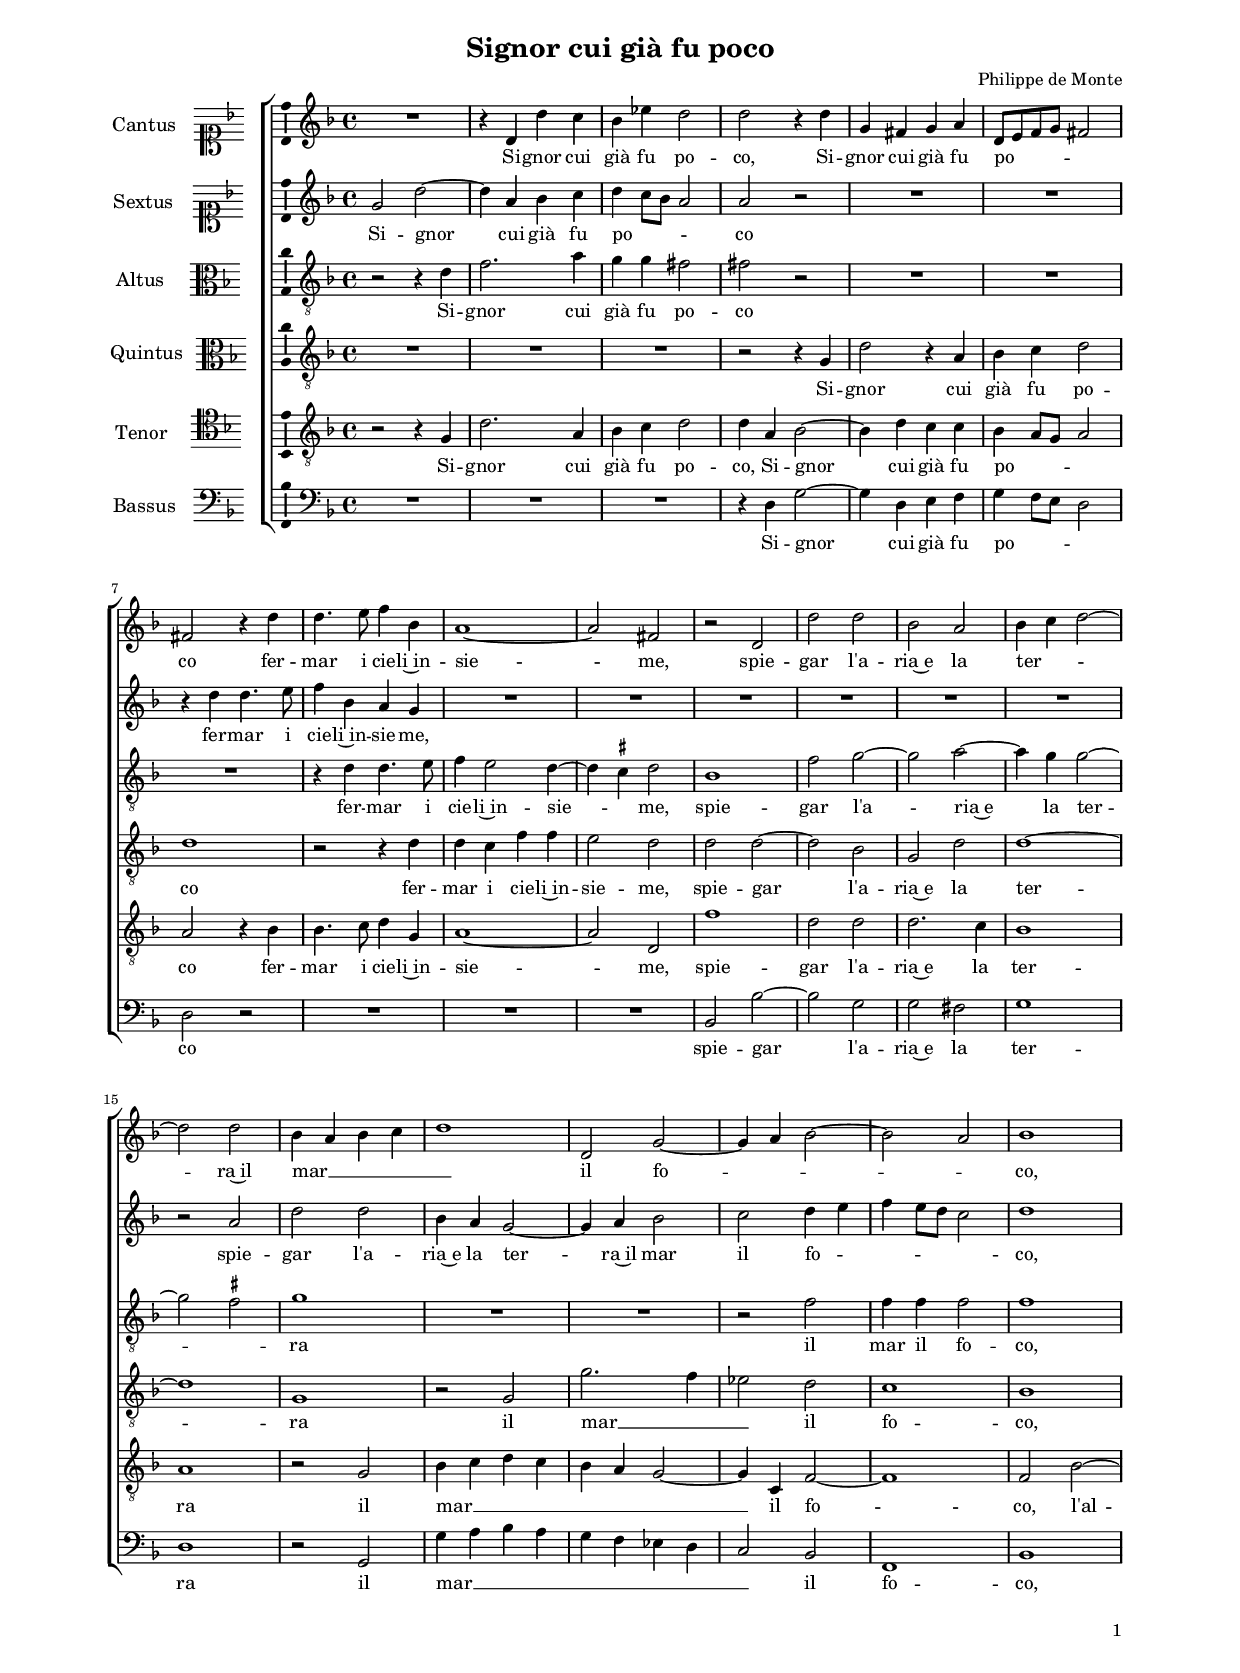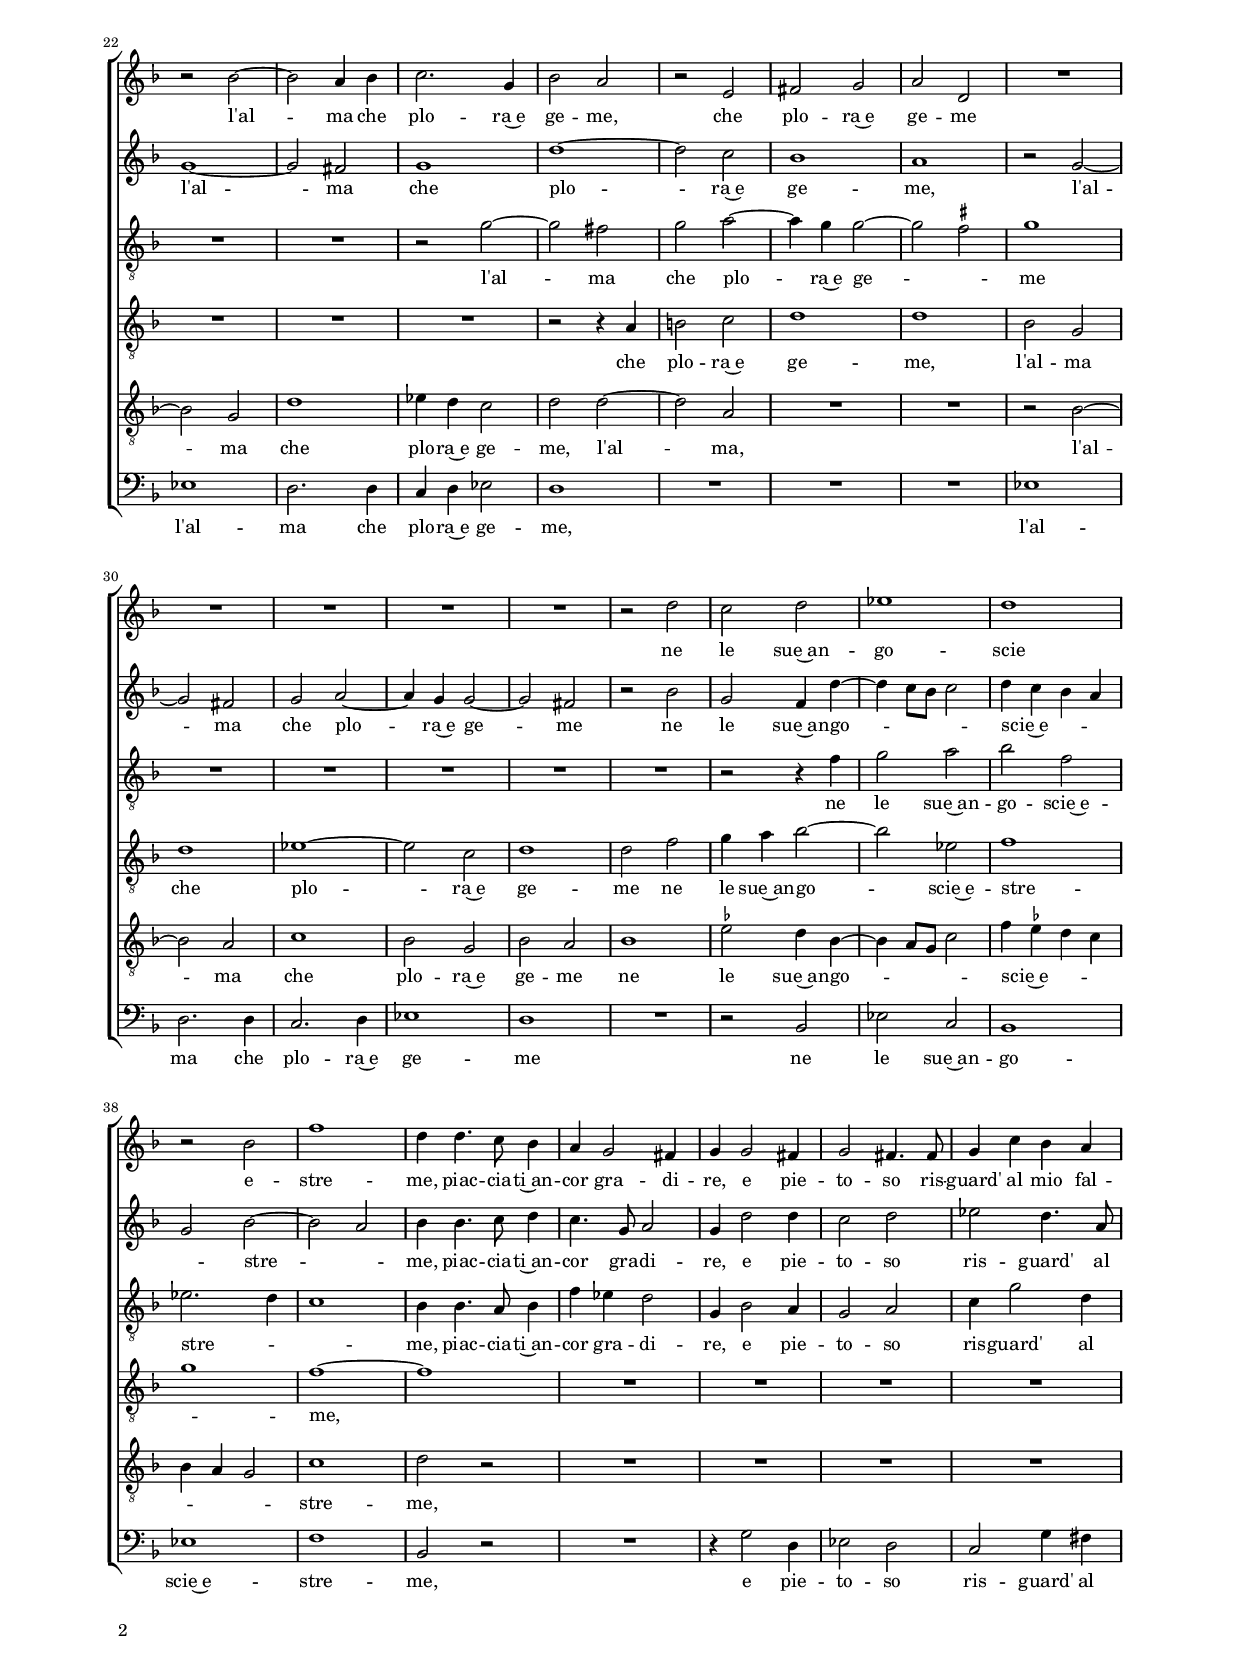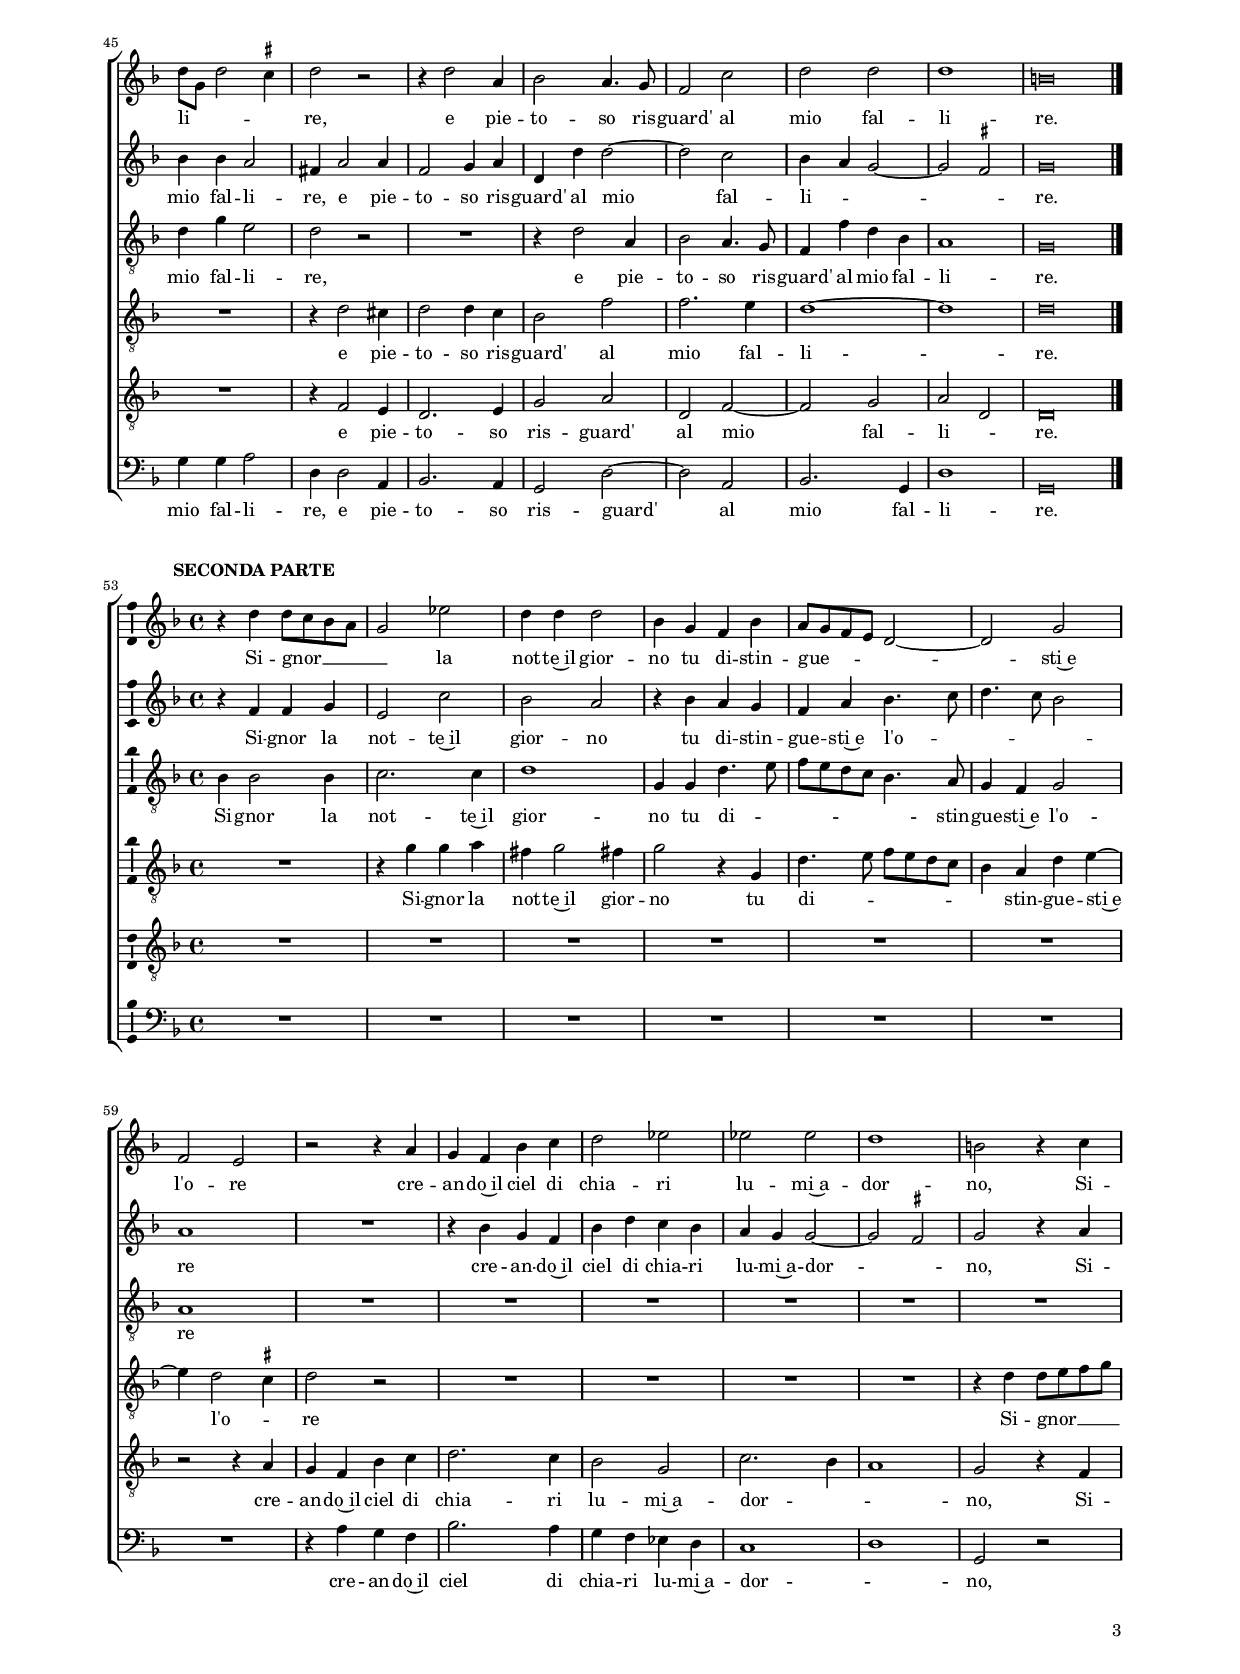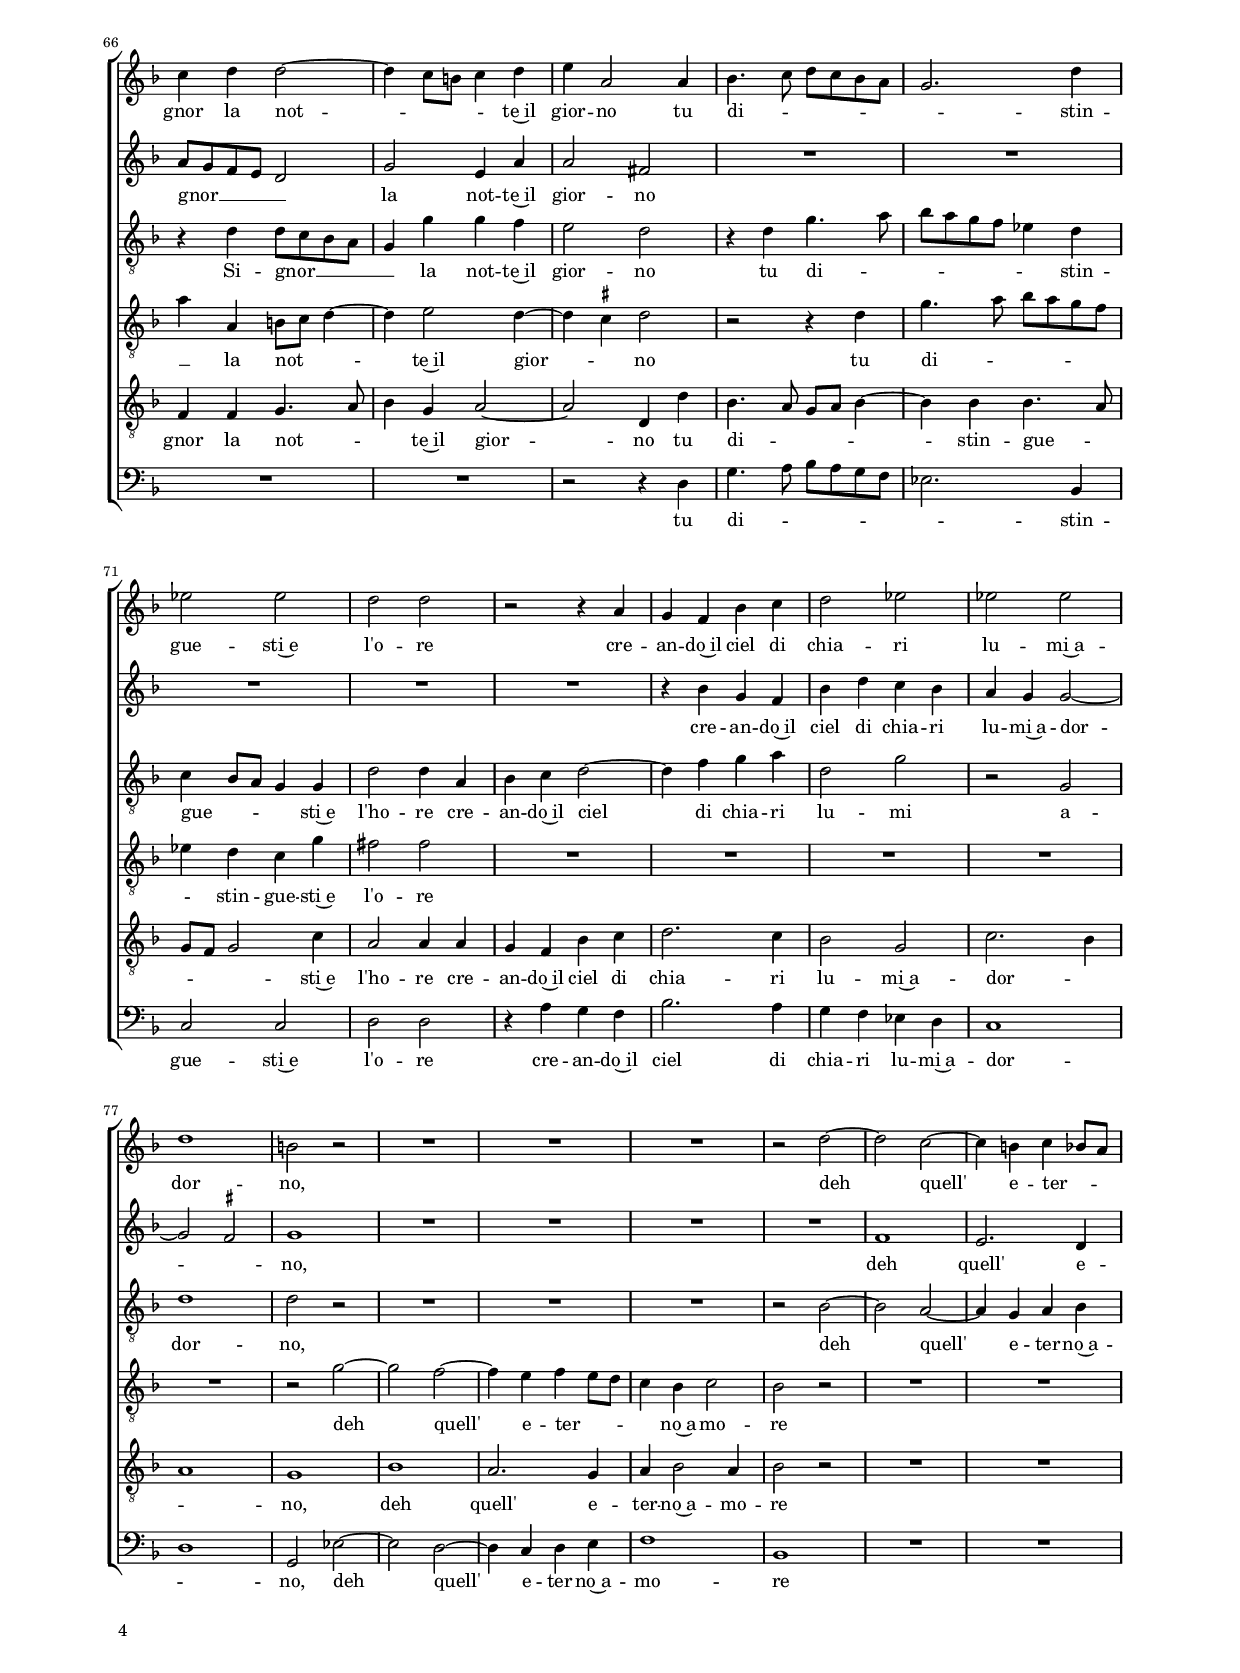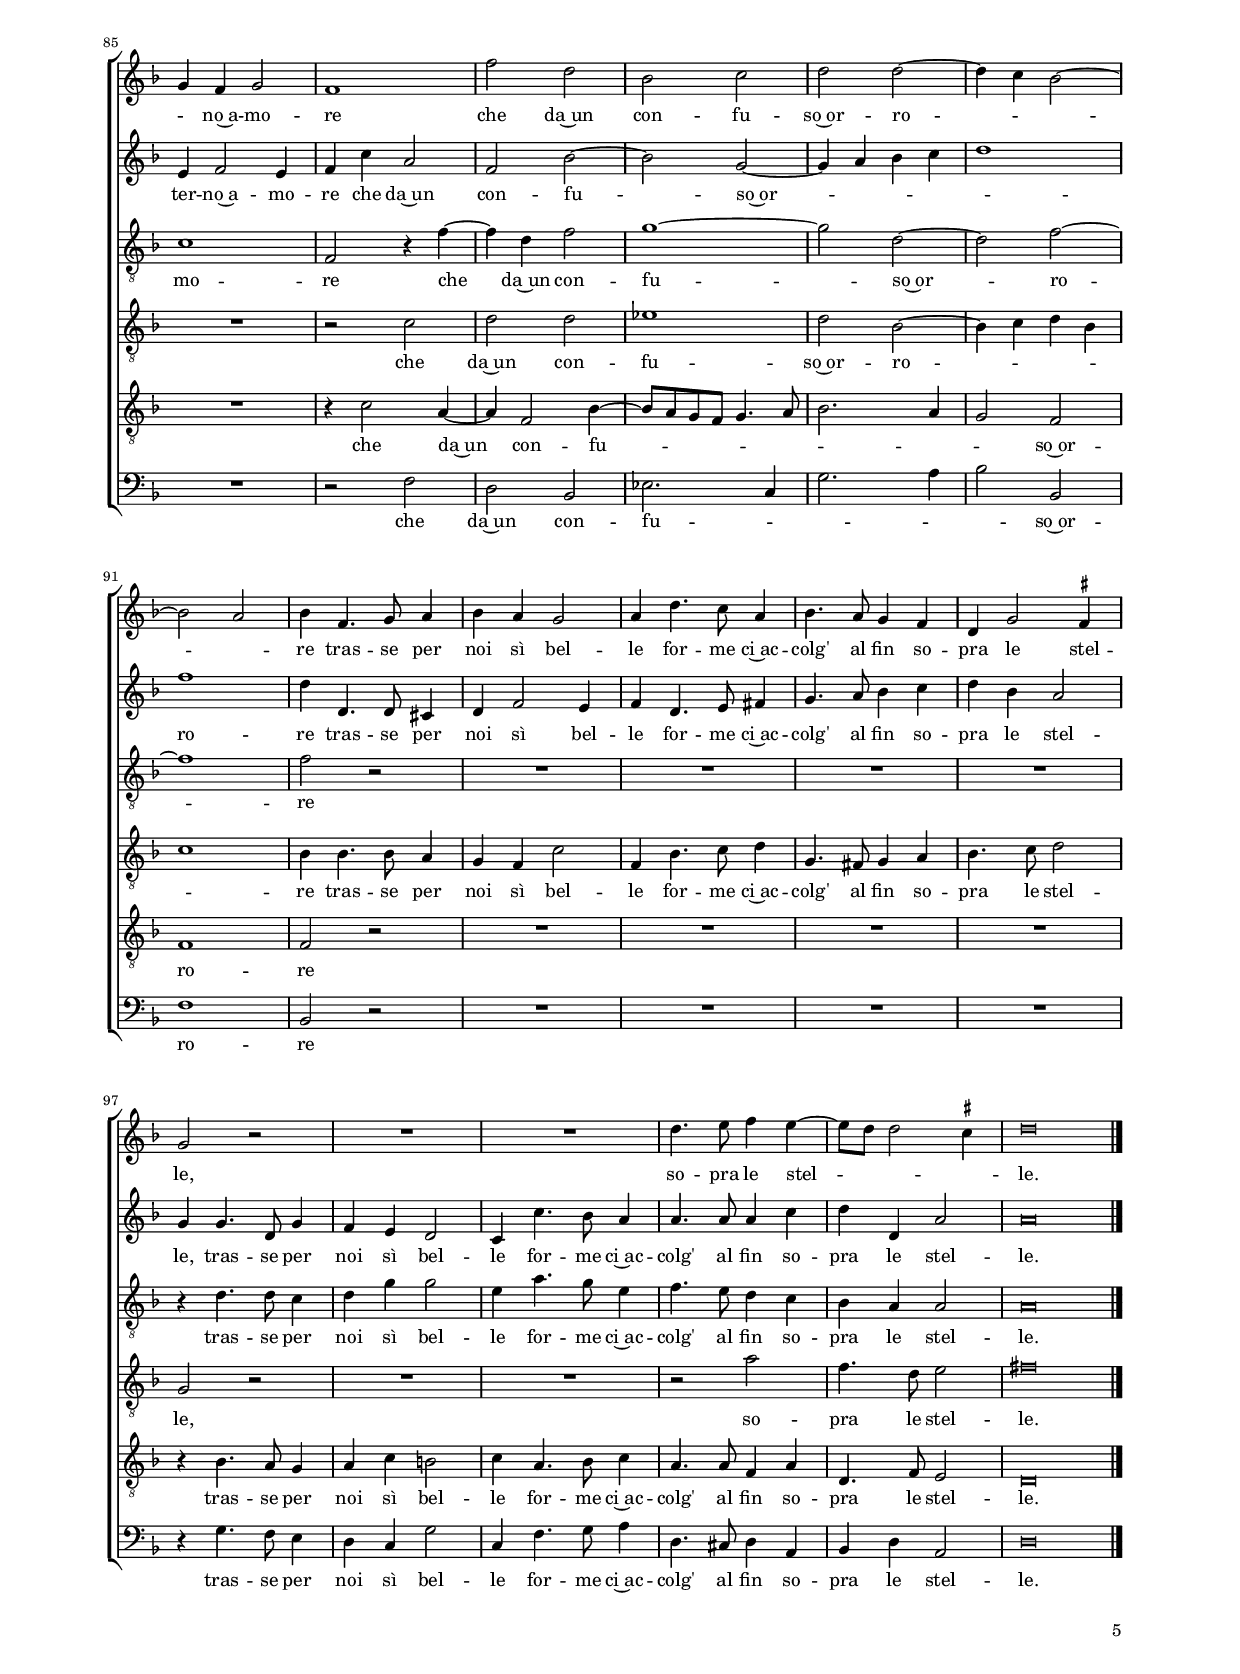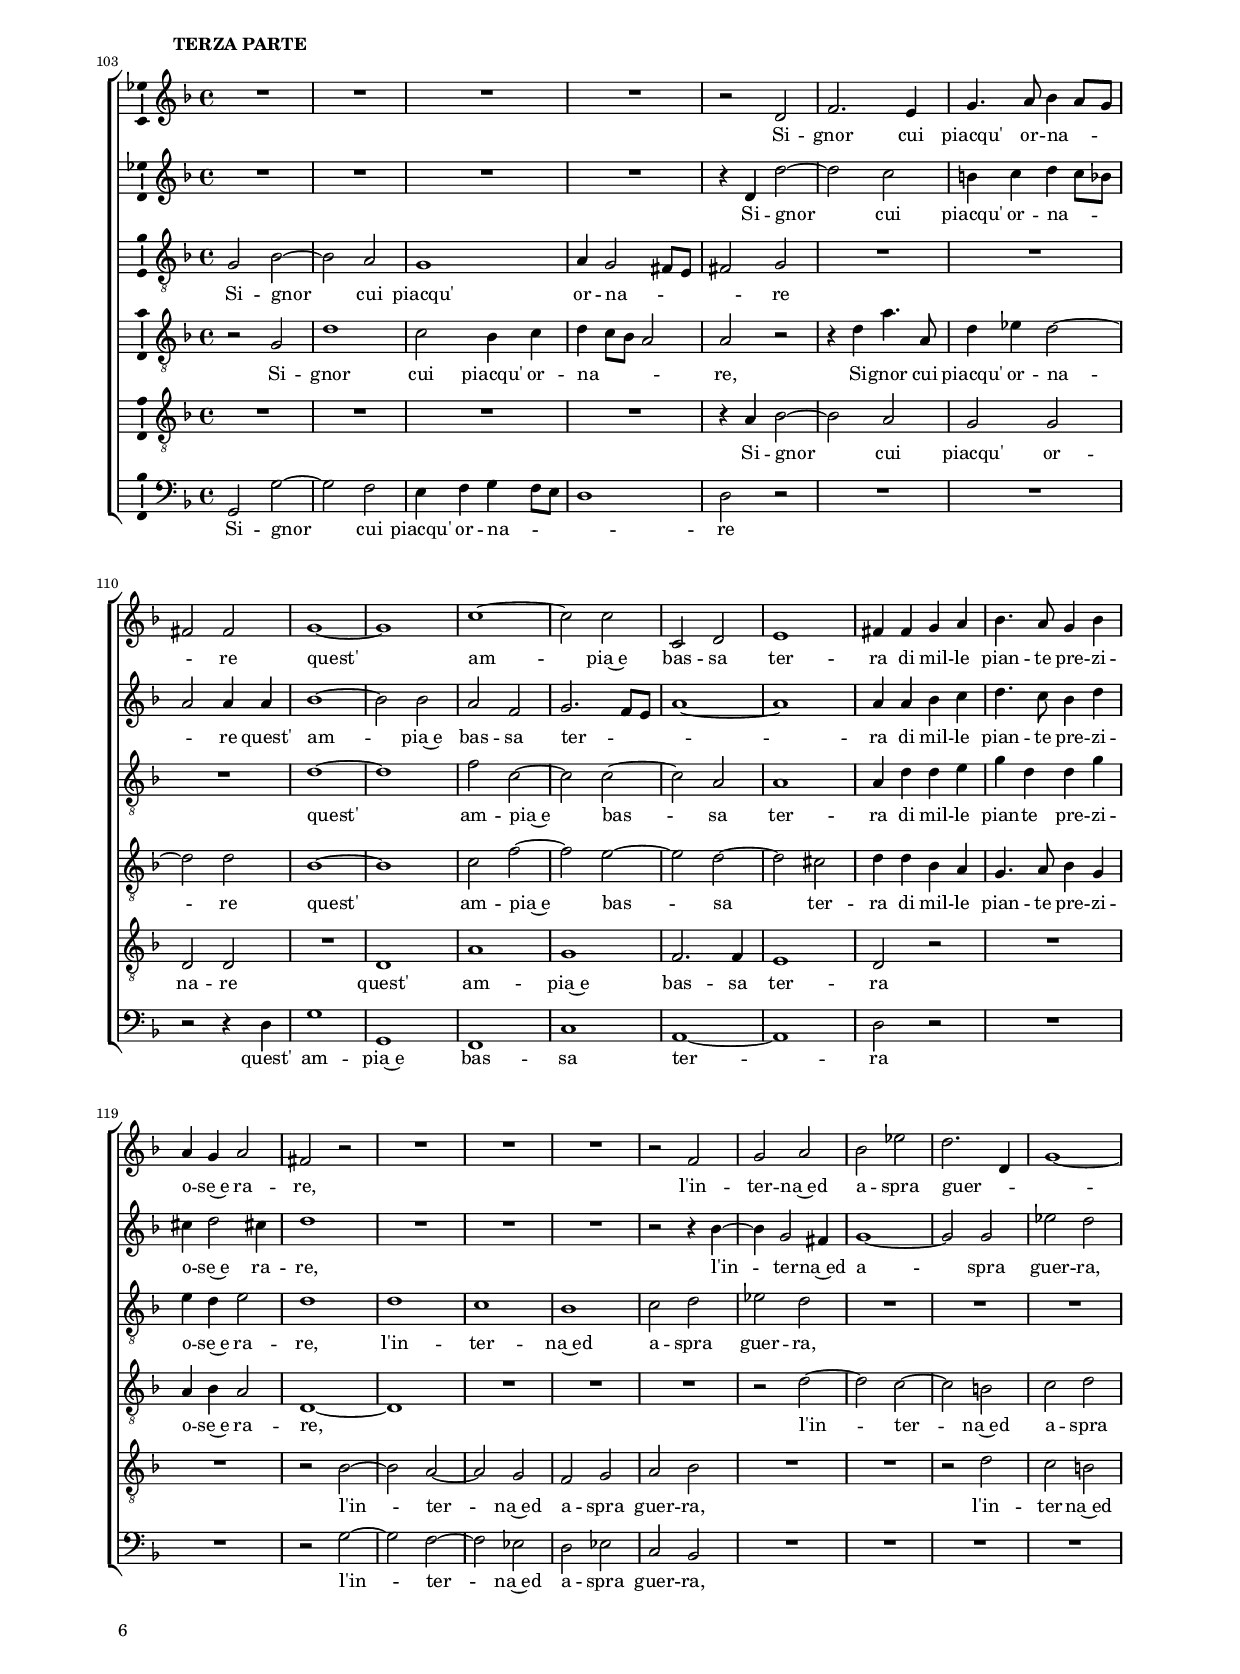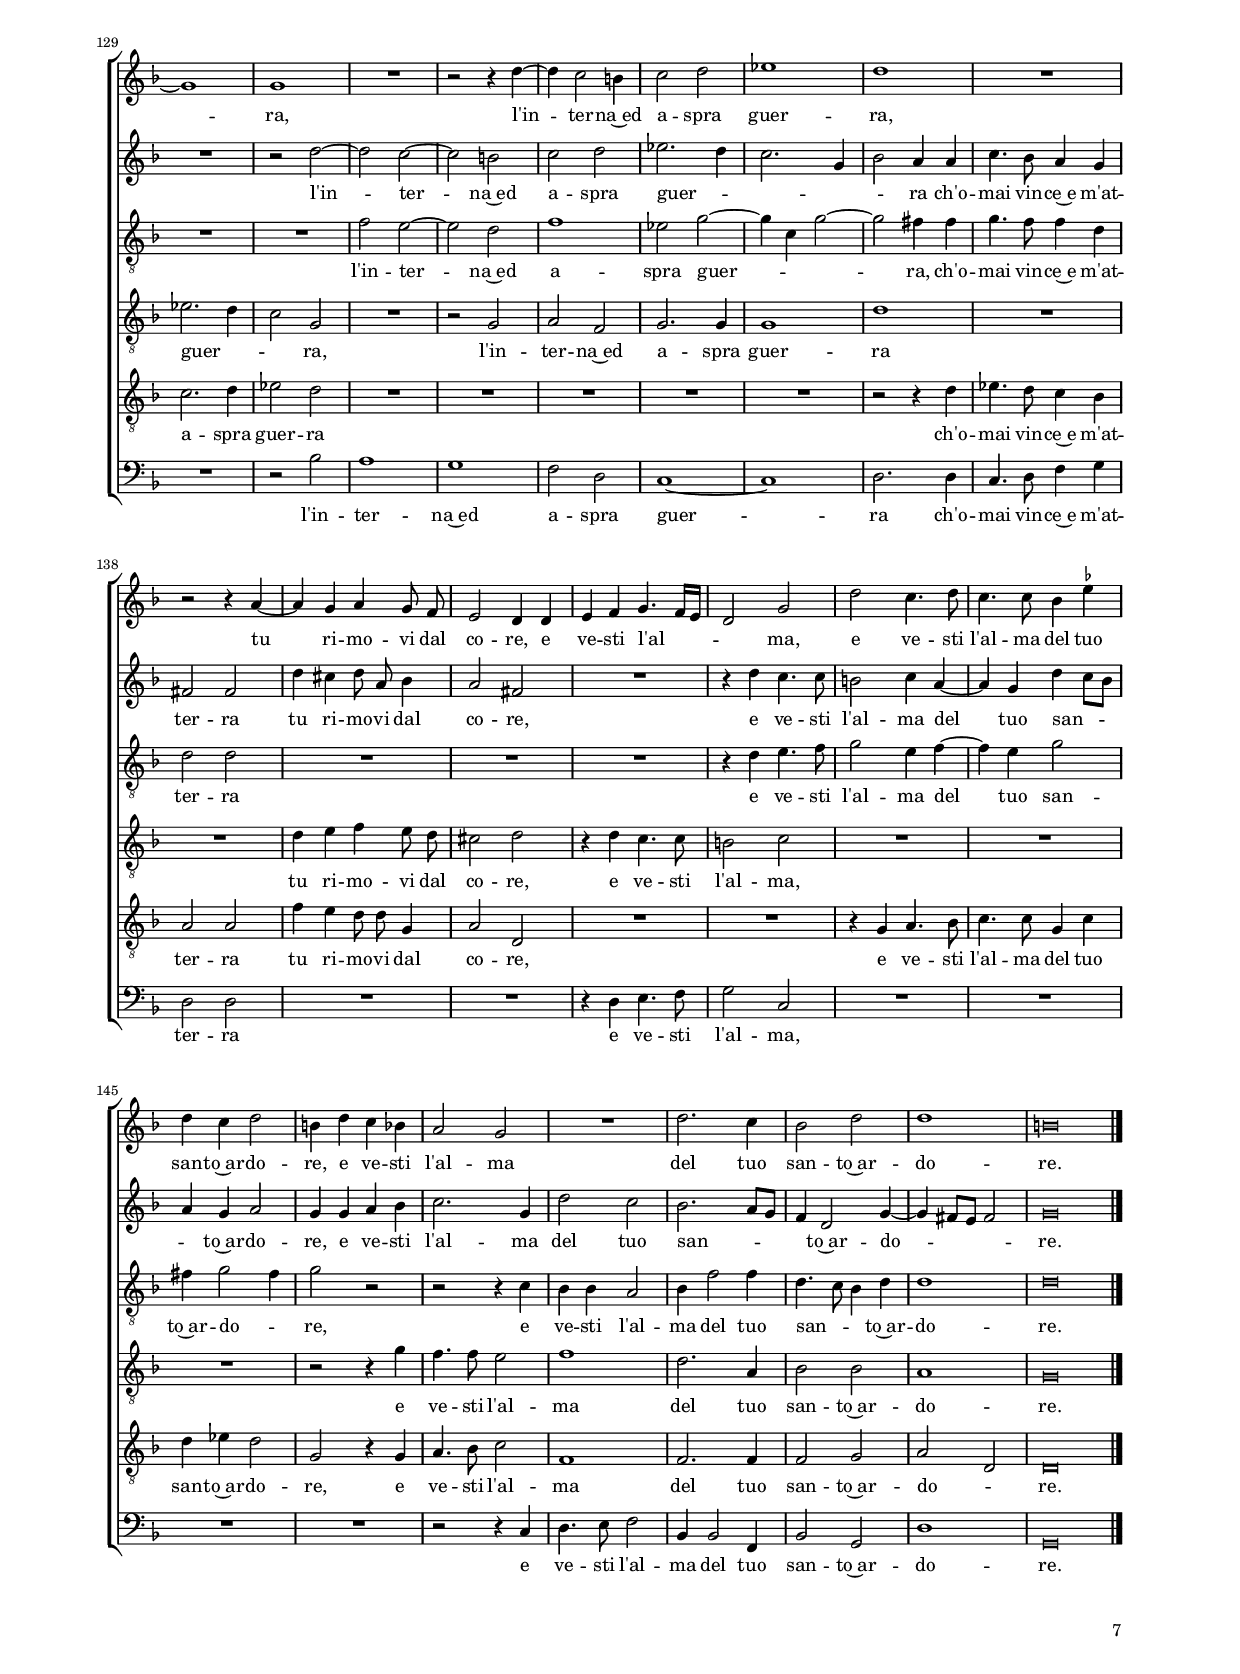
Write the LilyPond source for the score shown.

\header
{
	title="Signor cui già fu poco"
	composer="Philippe de Monte"
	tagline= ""
}

\version "2.24.2"
\language deutsch
#(set-global-staff-size 15)
% #(set-default-paper-size "letter")
#(ly:set-option 'point-and-click #f)


	ficta = { \once \set suggestAccidentals = ##t }
	
	forget = #(define-music-function (music) (ly:music?) #{
		\accidentalStyle forget
		$music
		\accidentalStyle default
		#})

 

\paper
	{
	top-margin = 1.5 \cm
	bottom-margin = 1 \cm
	left-margin = 2 \cm
	right-margin = 2 \cm
	ragged-bottom = ##f
	ragged-last-bottom = ##t
	print-page-number = ##f
	score-system-spacing = #'((basic-distance . 17) (minimum-distance . 14) (padding . 5) (strechability . 250))
	system-system-spacing = #'((basic-distance . 17) (minimum-distance . 14) (padding . 5) (strechability . 250))
	oddFooterMarkup=\markup   \fill-line { "" \fromproperty #'page:page-number-string }
	evenFooterMarkup=\markup  \fill-line { \fromproperty #'page:page-number-string "" }
	last-bottom-spacing = #'((basic-distance . 12) (minimum-distance . 7) (padding . 4))
	markup-system-spacing.basic-distance = #12
	systems-per-page = 3
	page-count = 7
%	min-systems-per-page = 3
	}

global = {
	\key f \major
	\time 4/4
	\set Score.tempoHideNote = ##t
	\tempo 4 = 110
	\skip 1*51 \set Score.measureLength = #(ly:make-moment 2/1)
	\skip 1*2
	\bar "|."
	}
    


incipitcantus = \markup { \score {
	{
	\set Staff.instrumentName = \markup { \fontsize #1 "Cantus" }
	\key f \major
	\clef soprano
	s4 \bar ""
	}
	\layout  {
	raggedright = ##t
	indent = 1.6 \cm
	line-width = 2.4 \cm
	\context { \Staff \remove Time_signature_engraver }
	\override Staff.Clef.Y-extent = #'(0 . 0)
	}} \hspace #1 }


incipitsextus = \markup { \score {
	{
	\set Staff.instrumentName = \markup { \fontsize #1 "Sextus" }
	\key f \major
	\clef soprano
	s4 \bar ""
	}
	\layout  {
	raggedright = ##t
	indent = 1.6 \cm
	line-width = 2.4 \cm
	\context { \Staff \remove Time_signature_engraver }
	\override Staff.Clef.Y-extent = #'(0 . 0)
	}} \hspace #1 }
      
      
incipitaltus = \markup { \score {
	{
	\set Staff.instrumentName = \markup { \fontsize #1 "Altus" }
	\key f \major
	\clef alto
	s4 \bar ""
	}
	\layout  {
	raggedright = ##t
	indent = 1.6 \cm
	line-width = 2.4 \cm
	\context { \Staff \remove Time_signature_engraver }
	\override Staff.Clef.Y-extent = #'(0 . 0)
	}} \hspace #1 }


incipitquintus = \markup { \score {
	{
	\set Staff.instrumentName = \markup { \fontsize #1 "Quintus" }
	\key f \major
	\clef alto
	s4 \bar ""
	}
	\layout  {
	raggedright = ##t
	indent = 1.6 \cm
	line-width = 2.4 \cm
	\context { \Staff \remove Time_signature_engraver }
	\override Staff.Clef.Y-extent = #'(0 . 0)
	}} \hspace #1 }
      
      
incipittenor = \markup { \score {
	{
	\set Staff.instrumentName = \markup { \fontsize #1 "Tenor" }
	\key f \major
	\clef tenor
	s4 \bar ""
	}
	\layout  {
	raggedright = ##t
	indent = 1.6 \cm
	line-width = 2.4 \cm
	\context { \Staff \remove Time_signature_engraver }
	\override Staff.Clef.Y-extent = #'(0 . 0)
	}} \hspace #1 }
      
      
incipitbassus = \markup { \score {
	{
	\set Staff.instrumentName = \markup { \fontsize #1 "Bassus" }
	\key f \major
	\clef bass
	s4 \bar ""
	}
	\layout  {
	raggedright = ##t
	indent = 1.6 \cm
	line-width = 2.4 \cm
	\context { \Staff \remove Time_signature_engraver }
	\override Staff.Clef.Y-extent = #'(0 . 0)
	}} \hspace #1 }


cantus =  \relative c''
	{
	R1
	r4 d, d' c
	b4 es d2
	d2 r4 d
%5
	g,4 fis g a |
	d,8 e f g fis2
	fis2 r4 d'
	d4. e8 f4  b,
	a1~
%10
	a2 fis |
	r2 d
	d'2 d
	b2 a
	b4 c d2~
%15
	d2 d |
	b4 a b c
	d1
	d,2 g~
	g4 a b2~
%20
	b2 a |
	b1
	r2 b~
	b2 a4 b
	c2. g4
%25
	b2 a |
	r2 e
	fis2 g
	a2 d,
	R1
%30
	R1 |
	R1
	R1
	R1
	r2 d'
%35
	c2 d |
	es1
	d1
	r2 b
	f'1
%40
	d4 d4. c8 b4 |
	a4 g2 fis4
	g4 g2 fis4
	g2 fis4. fis8
	g4 c b a
%45
	d8 g, d'2 \ficta cis4 |
	d2 r
	r4 d2 a4
	b2 a4. g8
	f2 c'
%50
	d2 d |
	d1
	h\breve |
	}


sextus = \relative c''
	{
	g2 d'~
	d4 a b c
	d4 c8 b a2
	a2 r
%5
	R1 |
	R1
	r4 d d4. e8
	f4 b, a g
	R1
%10
	R1 |
	R1
	R1
	R1
	R1
%15
	r2 a |
	d2 d
	b4 a g2~
	g4 a b2
	c2 d4 e
%20
	f4 e8 d c2 |
	d1
	g,1~
	g2 fis
	g1
%25
	d'1~ |
	d2 c
	b1
	a1
	r2 g~
%30
	g2 fis |
	g2 a~
	a4 g g2~
	g2 fis
	r2 b
%35
	g2 f4 d'~ |
	d4 c8 b c2
	d4 c b a
	g2 b~
	b2 a
%40
	b4 b4. c8 d4 |
	c4. g8 a2
	g4 d'2 d4
	c2 d
	es2 d4. a8
%45
	b4 b a2 |
	fis4 a2 a4
	f2 g4 a
	d,4 d' d2~
	d2 c
%50
	b4 a g2~ |
	g2 \ficta fis
	g\breve |
	}


altus =  \relative c'
	{
	r2 r4 d
	f2. a4
	g4 g fis2
	fis2 r
%5
	R1 |
	R1
	R1
	r4 d d4. e8
	f4 e2 d4~
%10
	d4 \ficta cis d2 |
	b1
	f'2 g~
	g2 a~
	a4 g g2~
%15
	g2 \ficta fis |
	g1
	R1
	R1
	r2 f
%20
	f4 f f2 |
	f1
	R1
	R1
	r2 g~
%25
	g2 fis |
	g2 a~
	a4 g g2~
	g2 \ficta fis
	g1
%30
	R1 |
	R1
	R1
	R1
	R1
%35
	r2 r4 f |
	g2 a
	b2 f
	es2. d4
	c1
%40
	b4 b4. a8 b4 |
	f'4 es d2
	g,4 b2 a4
	g2 a
	c4 g'2 d4
%45
	d4 g e2 |
	d2 r
	R1
	r4 d2 a4
	b2 a4. g8
%50
	f4 f' d b |
	a1
	g\breve |
	}


quintus =  \relative c'
	{
	R1
	R1
	R1
	r2 r4 g
%5
	d'2 r4 a |
	b4 c d2
	d1
	r2 r4 d
	d4 c f f
%10
	e2 d |
	d2 d~
	d2 b
	g2 d'
	d1~
%15
	d1 |
	g,1
	r2 g
	g'2. f4
	es2 d
%20
	c1 |
	b1
	R1
	R1
	R1
%25
	r2 r4 a |
	h2 c
	d1
	d1
	b2 g
%30
	d'1 |
	es1~
	es2 c
	d1
	d2 f
%35
	g4 a b2~ |
	b2 es,
	f1
	g1
	f1~
%40
	f1 |
	R1
	R1
	R1
	R1
%45
	R1 |
	r4 d2 cis4
	d2 d4 c
	b2 f'
	f2. e4
%50
	d1~ |
	d1
	d\breve |
	}


tenor  =  \relative c'
	{
	r2 r4 g
	d'2. a4
	b4 c d2
	d4 a b2~
%5
	b4 d c c |
	b4 a8 g a2
	a2 r4 b
	b4. c8 d4 g,
	a1~
%10
	a2 d, |
	f'1
	d2 d
	d2. c4
	b1
%15
	a1 |
	r2 g
	b4 c d c
	b4 a g2~
	g4 c, f2~
%20
	f1 |
	f2 b~
	b2 g
	d'1
	es4 d c2
%25
	d2 d~ |
	d2 a
	R1
	R1
	r2 b~
%30
	b2 a |
	c1
	b2 g
	b2 a
	b1
%35
	\ficta es2 d4 b~ |
	b4 a8 g c2
	f4 \ficta es d c
	b4 a g2
	c1
%40
	d2 r |
	R1
	R1
	R1
	R1
%45
	R1 |
	r4 f,2 e4
	d2. e4
	g2 a
	d,2 f~
%50
	f2 g |
	a2 d,
	d\breve |
	}


bassus  =  \relative c
	{
	R1
	R1
	R1
	r4 d g2~
%5
	g4 d e f |
	g4 f8 e d2
	d2 r
	R1
	R1
%10
	R1 |
	b2 b'~
	b2 g
	g2 fis
	g1
%15
	d1 |
	r2 g,
	g'4 a b a
	g4 f es d
	c2 b
%20
	f1 |
	b1
	es1
	d2. d4
	c4 d es2
%25
	d1 |
	R1
	R1
	R1
	es1
%30
	d2. d4 |
	c2. d4
	es1
	d1
	R1
%35
	r2 b |
	es2 c
	b1
	es1
	f1
%40
	b,2 r |
	R1
	r4 g'2 d4
	es2 d
	c2 g'4 fis
%45
	g4 g a2 |
	d,4 d2 a4
	b2. a4
	g2 d'~
	d2 a
%50
	b2. g4 |
	d'1
	g,\breve |
	}


lyricscantus = \lyricmode {
	Si -- gnor cui già fu po -- co,
	Si -- gnor cui già fu po -- _ _ _ _ co
	fer -- mar i cie -- li~in -- sie -- me,
	spie -- gar l'a -- ria~e la ter -- _ _ ra~il mar __ _ _ _ _ il fo -- _ _ _ co,
	l'al -- ma che plo -- ra~e ge -- me,
	che plo -- ra~e ge -- me
	ne le sue~an -- go -- scie e -- stre -- me,
	piac -- cia -- ti~an -- cor gra -- di -- re,
	e pie -- to -- so ris -- guard' al mio fal -- li -- _ _ _ re,
	e pie -- to -- so ris -- guard' al mio fal -- li -- re.
	}


lyricssextus = \lyricmode {
	Si -- gnor cui già fu po -- _ _ _ co
	fer -- mar i cie -- li~in -- sie -- me,
	spie -- gar l'a -- ria~e la ter -- ra~il mar il fo -- _ _ _ _ _ co,
	l'al -- ma che plo -- ra~e ge -- me,
	l'al -- ma che plo -- ra~e ge -- me
	ne le sue~an -- go -- _ _ _ scie~e -- _ _ _ _ stre -- _ me,
	piac -- cia -- ti~an -- cor gra -- di -- re,
	e pie -- to -- so ris -- guard' al mio fal -- li -- re,
	e pie -- to -- so ris -- guard' al mio fal -- li -- _ _ _ re.
	}
	
	
lyricsaltus = \lyricmode {
	Si -- gnor cui già fu po -- co
	fer -- mar i cie -- li~in -- sie -- _ me,
	spie -- gar l'a -- ria~e la ter -- _ ra il mar il fo -- co,
	l'al -- ma che plo -- ra~e ge -- _ me
	ne le sue~an -- go -- scie~e -- stre -- _ _ me,
	piac -- cia -- ti~an -- cor gra -- di -- re,
	e pie -- to -- so ris -- guard' al mio fal -- li -- re,
	e pie -- to -- so ris -- guard' al mio fal -- li -- re.
	}


lyricsquintus = \lyricmode {
	Si -- gnor cui già fu po -- co
	fer -- mar i cie -- li~in -- sie -- me,
	spie -- gar l'a -- ria~e la ter -- ra il mar __ _ _ il fo -- co,
	che plo -- ra~e ge -- me,
	l'al -- ma che plo -- ra~e ge -- me
	ne le sue~an -- go -- scie~e -- stre -- _ me,
	e pie -- to -- so ris -- guard' al mio fal -- li -- re.
	}


lyricstenor = \lyricmode {
	Si -- gnor cui già fu po -- co,
	Si -- gnor cui già fu po -- _ _ _ co
	fer -- mar i cie -- li~in -- sie -- me,
	spie -- gar l'a -- ria~e la ter -- ra il mar __ _ _ _ _ _ _ il fo -- co,
	l'al -- ma che plo -- ra~e ge -- me,
	l'al -- ma,
	l'al -- ma che plo -- ra~e ge -- me
	ne le sue~an -- go -- _ _ _ scie~e -- _ _ _ _ _ _ stre -- me,
	e pie -- to -- so ris -- guard' al mio fal -- li -- _ re.
	}


lyricsbassus = \lyricmode {
	Si -- gnor cui già fu po -- _ _ _ co
	spie -- gar l'a -- ria~e la ter -- ra il mar __ _ _ _ _ _ _ _ _ il fo -- co,
	l'al -- ma che plo -- ra~e ge -- me,
	l'al -- ma che plo -- ra~e ge -- me
	ne le sue~an -- go -- scie~e -- stre -- me,
	e pie -- to -- so ris -- guard' al mio fal -- li -- re,
	e pie -- to -- so ris -- guard' al mio fal -- li -- re.
	}


\score
{  
	\transpose c c {
	\new ChoirStaff \with { \override StaffGrouper.staff-staff-spacing.basic-distance = #12 }
	<<

	\new Staff << \global
	\new Voice="v1" {
		\set Staff.instrumentName=\incipitcantus
		\set Staff.midiInstrument = "reed organ"
		\clef violin
		\cantus }
	\new Lyrics \lyricsto "v1" {\lyricscantus }
	>>


	\new Staff << \global
	\new Voice="v6" {
		\set Staff.instrumentName=\incipitsextus
		\set Staff.midiInstrument = "reed organ"
		\clef violin 
		\sextus}
	\new Lyrics \lyricsto "v6" {\lyricssextus }
	>>


	\new Staff << \global
	\new Voice="v2" {
		\set Staff.instrumentName=\incipitaltus
		\set Staff.midiInstrument = "reed organ"
		\clef "G_8" % violin
		\altus}
	\new Lyrics \lyricsto "v2" {\lyricsaltus }
	>>


	\new Staff << \global
	\new Voice="v5" {
		\set Staff.instrumentName=\incipitquintus
		\set Staff.midiInstrument = "reed organ"
		\clef "G_8" % violin
		\quintus}
	\new Lyrics \lyricsto "v5" {\lyricsquintus }
	>>


	\new Staff << \global
	\new Voice="v3" {
		\set Staff.instrumentName=\incipittenor
		\set Staff.midiInstrument = "reed organ"
		\clef "G_8"
		\tenor }
	\new Lyrics \lyricsto "v3" {\lyricstenor }
	>>


	\new Staff << \global
	\new Voice="v4" {
		\set Staff.instrumentName=\incipitbassus
		\set Staff.midiInstrument = "reed organ"
		\clef bass 
		\bassus }
	\new Lyrics \lyricsto "v4" {\lyricsbassus}
	>>

	>>
	} % transpose

	\layout
	{
	indent = 2.6 \cm
%	\context { \Lyrics \override VerticalAxisGroup.nonstaff-relatedstaff-spacing.padding = #2 }
%	\context { \Lyrics \override LyricText.font-size = #1 }
	\context { \Staff \consists Ambitus_engraver }
	\context { \Staff \override TimeSignature.break-visibility = #end-of-line-invisible }
	\context { \Score \override BarNumber.padding = #2 }
	\context { \Voice \override NoteHead.style = #'baroque }
	}

\midi
	{
	}

}

%%%%%%%%%%%%%%%%%%%%  SECONDA PARTE   %%%%%%%%%%%%%%%%%%%%


global = {
	\key f \major
	\time 4/4
	\set Score.tempoHideNote = ##t
	\tempo 4 = 110
	\set Score.currentBarNumber = #53
	\skip 1*49
	\set Score.measureLength = #(ly:make-moment 2/1)
	\skip 1*2 \bar "|."
	}


cantus =  \relative c''
	{
	r4 d d8 c b a
	g2 es'
	d4 d d2
	b4 g f b
%5
	a8 g f e d2~ |
	d2 g
	f2 e
	r2 r4 a
	g4 f b c
%10
	d2 es |
	es2 es
	d1
	h2 r4 c
	c4 d d2~
%15
	d4 c8 h c4 d |
	e4 a,2 a4
	b4. c8 d8 c b a
	g2. d'4
	es2 es
%20
	d2 d |
	r2 r4 a
	g4 f b c
	d2 es
	es2 es
%25
	d1 |
	h2 r
	R1
	R1
	R1
%30
	r2 d~ |
	d2 c~
	c4 h c b8 a
	g4 f g2
	f1
%35
	f'2 d |
	b2 c
	d2 d~
	d4 c b2~
	b2 a
%40
	b4 f4. g8 a4 |
	b4 a g2
	a4 d4. c8 a4
	b4. a8 g4 f
	d4 g2 \ficta fis4
%45
	g2 r |
	R1
	R1
	d'4. e8 f4 e~
	e8 d d2 \ficta cis4
%50
	d\breve |
	}


sextus = \relative c''
	{
	r4 f, f g
	e2 c'
	b2 a
	r4 b a g
%5
	f4 a b4. c8 |
	d4. c8 b2
	a1
	R1
	r4 b g f
%10
	b4 d c b |
	a4 g g2~
	g2 \ficta fis
	g2 r4 a
	a8 g f e d2
%15
	g2 e4 a |
	a2 fis
	R1
	R1
	R1
%20
	R1 |
	R1
	r4 b g f
	b4 d c b
	a4 g g2~
%25
	g2 \ficta fis |
	g1
	R1
	R1
	R1
%30
	R1 |
	f1
	e2. d4
	e4 f2 e4
	f4 c' a2
%35
	f2 b~ |
	b2 g~
	g4 a b c
	d1
	f1
%40
	d4 d,4. d8 cis4 |
	d4 f2 e4
	f4 d4. e8 fis4
	g4. a8 b4 c
	d4 b a2
%45
	g4 g4. d8 g4 |
	f4 e d2
	c4 c'4. b8 a4
	a4. a8 a4 c
	d4 d, a'2
%50
	a\breve |
	}


altus =  \relative c'
    {
	b4 b2 b4
	c2. c4
	d1
	g,4 g d'4. e8
%5
	f8 e d c b4. a8 |
	g4 f g2
	a1
	R1
	R1
%10
	R1 |
	R1
	R1
	R1
	r4 d4 d8 c b a
%15
	g4 g' g f |
	e2 d
	r4 d g4. a8
	b8 a g f es4 d
	c4 b8 a g4 g
%20
	d'2 d4 a |
	b4 c d2~
	d4 f g a
	d,2 g
	r2 g,
%25
	d'1 |
	d2 r
	R1
	R1
	R1
%30
	r2 b~ |
	b2 a~
	a4 g a b
	c1
	f,2 r4 f'~
%35
	f4 d f2 |
	g1~
	g2 d~
	d2 f~
	f1
%40
	f2 r |
	R1
	R1
	R1
	R1
%45
	r4 d4. d8 c4 |
	d4 g g2
	e4 a4. g8 e4
	f4. e8 d4 c
	b4 a a2
%50
	a\breve |
	}


quintus =  \relative c'
	{
	R1
	r4 g' g a
	fis4 g2 fis!4
	g2 r4 g,
%5
	d'4. e8 f8 e d c |
	b4 a d e~
	e4 d2 \ficta cis4 
	d2 r
	R1
%10
	R1 |
	R1
	R1
	r4 d d8 e f g
	a4 a, h8 c d4~
%15
	d4 e2 d4~ |
	d4 \ficta cis d2
	r2 r4 d
	g4. a8 b8 a g f
	es4 d c g'
%20
	fis2 fis |
	R1
	R1
	R1
	R1
%25
	R1 |
	r2 g~
	g2 f~
	f4 e f e8 d
	c4 b c2
%30
	b2 r |
	R1
	R1
	R1
	r2 c
%35
	d2 d |
	es1
	d2 b~
	b4 c d b
	c1
%40
	b4 b4. b8 a4 |
	g4 f c'2
	f,4 b4. c8 d4
	g,4. fis8 g4 a
	b4. c8 d2
%45
	g,2 r |
	R1
	R1
	r2 a'
	f4. d8 e2
%50
	fis\breve |
	}


tenor  =  \relative c'
	{
	R1
	R1
	R1
	R1
%5
	R1 |
	R1
	r2 r4 a
	g4 f b c
	d2. c4
%10
	b2 g |
	c2. b4
	a1
	g2 r4 f
	f4 f g4. a8
%15
	b4 g a2~ |
	a2 d,4 d'
	b4. a8 g a b4~
	b4 b b4. a8
	g8 f g2 c4
%20
	a2 a4 a |
	g4 f b c
	d2. c4
	b2 g
	c2. b4
%25
	a1 |
	g1
	b1
	a2. g4
	a4 b2 a4
%30
	b2 r |
	R1
	R1
	R1
	r4 c2 a4~
%35
	a4 f2 b4~ |
	b8 a g f g4. a8
	b2. a4
	g2 f
	f1
%40
	f2 r |
	R1
	R1
	R1
	R1
%45
	r4 b4. a8 g4 |
	a4 c h2
	c4 a4. b8 c4
	a4. a8 f4 a
	d,4. f8 e2
%50
	d\breve |
	}


bassus  =  \relative c
	{
	R1
	R1
	R1
	R1
%5
	R1 |
	R1
	R1
	r4 a' g f
	b2. a4
%10
	g4 f es d |
	c1
	d1
	g,2 r
	R1
%15
	R1 |
	r2 r4 d'
	g4. a8 b a g f
	es2. b4
	c2 c
%20
	d2 d |
	r4 a' g f
	b2. a4
	g4 f es d
	c1
%25
	d1 |
	g,2 es'~
	es2 d~
	d4 c d e
	f1
%30
	b,1 |
	R1
	R1
	R1
	r2 f'
%35
	d2 b |
	es2. c4
	g'2. a4
	b2 b,
	f'1
%40
	b,2 r |
	R1
	R1
	R1
	R1
%45
	r4 g'4. f8 e4 |
	d4 c g'2
	c,4 f4. g8 a4
	d,4. cis8 d4 a
	b4 d a2
%50
	d\breve |
	}


lyricscantus = \lyricmode {
	Si -- gnor __ _ _ _ _ la not -- te~il gior -- no
	tu di -- stin -- gue -- _ _ _ _ sti~e l'o -- re
	cre -- an -- do~il ciel di chia -- ri lu -- mi~a -- dor -- no,
	Si -- gnor la not -- _ _ _ te~il gior -- no
	tu di -- _ _ _ _ _ _ stin -- gue -- sti~e l'o -- re
	cre -- an -- do~il ciel di chia -- ri lu -- mi~a -- dor -- no,
	deh quell' e -- ter -- _ _ _ no~a -- mo -- re
	che da~un con -- fu -- so~or -- ro -- _ _ _ re
	tras -- se per noi sì bel -- le
	for -- me ci~ac -- colg' al fin so -- pra le stel -- le,
	so -- pra le stel -- _ _ _ le.
	}


lyricssextus = \lyricmode {
	Si -- gnor la not -- te~il gior -- no
	tu di -- stin -- gue -- sti~e l'o -- _ _ _ _ re
	cre -- an -- do~il ciel di chia -- ri lu -- mi~a -- dor -- _ no,
	Si -- gnor __ _ _ _ _ la not -- te~il gior -- no
	cre -- an -- do~il ciel di chia -- ri lu -- mi~a -- dor -- _ no,
	deh quell' e -- ter -- no~a -- mo -- re
	che da~un con -- fu -- so~or -- _ _ _ _ ro -- re
	tras -- se per noi sì bel -- le
	for -- me ci~ac -- colg' al fin so -- pra le stel -- le,
	tras -- se per noi sì bel -- le
	for -- me ci~ac -- colg' al fin so -- pra le stel -- le.
	}


lyricsaltus = \lyricmode {
	Si -- gnor la not -- te~il gior -- no
	tu di -- _ _ _ _ _ _ stin -- gue -- sti~e l'o -- re
	Si -- gnor __ _ _ _ _ la not -- te~il gior -- no
	tu di -- _ _ _ _ _ _ stin -- gue -- _ _ _ sti~e l'ho -- re
	cre -- an -- do~il ciel di chia -- ri lu -- mi a -- dor -- no,
	deh quell' e -- ter -- no~a -- mo -- re
	che da~un con -- fu -- so~or -- ro -- re
	tras -- se per noi sì bel -- le
	for -- me ci~ac -- colg' al fin so -- pra le stel -- le.
	}


lyricsquintus = \lyricmode {
	Si -- gnor la not -- te~il gior -- no
	tu di -- _ _ _ _ _ _ stin -- gue -- sti~e l'o -- _ re
	Si -- gnor __ _ _ _ _ la not -- _ _ te~il gior -- _ no
	tu di -- _ _ _ _ _ _ stin -- gue -- sti~e l'o -- re
	deh quell' e -- ter -- _ _ _ no~a -- mo -- re
	che da~un con -- fu -- so~or -- ro -- _ _ _ _ re
	tras -- se per noi sì bel -- le
	for -- me ci~ac -- colg' al fin so -- pra le stel -- le,
	so -- pra le stel -- le.
	}


lyricstenor = \lyricmode {
	cre -- an -- do~il ciel di chia -- ri lu -- mi~a -- dor -- _ _ no,
	Si -- gnor la not -- _ _ te~il gior -- no
	tu di -- _ _ _ _ stin -- gue -- _ _ _ _ sti~e l'ho -- re
	cre -- an -- do~il ciel di chia -- ri lu -- mi~a -- dor -- _ _ no,
	deh quell' e -- ter -- no~a -- mo -- re
	che da~un con -- fu -- _ _ _ _ _ _ _ _ so~or -- ro -- re
	tras -- se per noi sì bel -- le
	for -- me ci~ac -- colg' al fin so -- pra le stel -- le.
	}


lyricsbassus = \lyricmode {
	cre -- an -- do~il ciel di chia -- ri lu -- mi~a -- dor -- _ no,
	tu di -- _ _ _ _ _ _ stin -- gue -- sti~e l'o -- re
	cre -- an -- do~il ciel di chia -- ri lu -- mi~a -- dor -- _ no,
	deh quell' e -- ter -- no~a -- mo -- re
	che da~un con -- fu -- _ _ _ _ so~or -- ro -- re
	tras -- se per noi sì bel -- le
	for -- me ci~ac -- colg' al fin so -- pra le stel -- le.
	}


\score
{  
	\transpose c c {
	\new ChoirStaff \with { \override StaffGrouper.staff-staff-spacing.basic-distance = #12 }
	<<

	\new Staff <<\global
	\new Voice="v1" {
	  %\set Staff.instrumentName="Cantus"
		\set Staff.midiInstrument = "reed organ"
		\clef violin
		\cantus }
	\new Lyrics \lyricsto "v1" {\lyricscantus }
	>>


	\new Staff << \global
	\new Voice="v6" {
	  %\set Staff.instrumentName="Sextus"
		\set Staff.midiInstrument = "reed organ"
		\clef violin 
		\sextus}
	\new Lyrics \lyricsto "v6" {\lyricssextus }
	>>


	\new Staff << \global
	\new Voice="v2" {
	  %\set Staff.instrumentName="Altus"
		\set Staff.midiInstrument = "reed organ"
		\clef "G_8" % violin
		\altus}
	\new Lyrics \lyricsto "v2" {\lyricsaltus }
	>>


	\new Staff << \global
	\new Voice="v5" {
	  %\set Staff.instrumentName="Quintus"
		\set Staff.midiInstrument = "reed organ"
		\clef "G_8" % violin
		\quintus}
	\new Lyrics \lyricsto "v5" {\lyricsquintus }
	>>


	\new Staff <<\global
	\new Voice="v3" {
	  %\set Staff.instrumentName="Tenor"
		\set Staff.midiInstrument = "reed organ"
		\clef "G_8"
		\tenor }
	\new Lyrics \lyricsto "v3" {\lyricstenor }
	>>


	\new Staff <<\global
	\new Voice="v4" {
	  %\set Staff.instrumentName="Bassus"
		\set Staff.midiInstrument = "reed organ"
		\clef bass 
		\bassus }
	\new Lyrics \lyricsto "v4" {\lyricsbassus}
	>>

	>>
    } % transpose

	\layout
	{
	indent = 0 \cm
%	\context { \Lyrics \override VerticalAxisGroup.nonstaff-relatedstaff-spacing.padding = #2 }
%	\context { \Lyrics \override LyricText.font-size = #1 }
	\context { \Staff \consists Ambitus_engraver }
	\context { \Staff \override TimeSignature.break-visibility = #end-of-line-invisible }
	\context { \Score \override BarNumber.padding = #2 }
	\context { \Voice \override NoteHead.style = #'baroque }
	}

% 	\header { piece = \markup { \raise #2 \hspace # 7 \bold "SECONDA PARTE"} }
	\header { piece = \markup { \hspace #7 \column { \raise #2  \transparent "x" \bold "SECONDA PARTE"} } }
        
\midi
	{
	}

}


%%%%%%%%%%%%%%%%%%%%  TERZA PARTE   %%%%%%%%%%%%%%%%%%%%


global = {
	\key f \major
	\time 4/4
	\set Score.tempoHideNote = ##t
	\tempo 4 = 110
	\set Score.currentBarNumber = #103
	\skip 1*49
	\set Score.measureLength = #(ly:make-moment 2/1)
	\skip 1*2 \bar "|."
	}


cantus =  \relative c''
	{
	R1
	R1
	R1
	R1
%5
	r2 d, |
	f2. e4
	g4. a8 b4 a8 g
	fis2 fis
	g1~
%10
	g1 |
	c1~
	c2 c
	c,2 d
	e1
%15
	fis4 fis g a |
	b4. a8 g4 b
	a4 g a2
	fis2 r
	R1
%20
	R1 |
	R1
	r2 f
	g2 a
	b2 es
%25
	d2. d,4 |
	g1~
	g1
	g1
	R1
%30
	r2 r4 d'~ |
	d4 c2 h4
	c2 d
	es1
	d1
%35
	R1 |
	r2 r4 a~
	a4 g a \autoBeamOff g8 f \autoBeamOn
	e2 d4 d
	e4 f g4. f16 e
%40
	d2 g |
	d'2 c4. d8
	c4. c8 b4 \ficta es
	d4 c d2
	h4 d c b
%45
	a2 g |
	R1
	d'2. c4
	b2 d
	d1
%50
	h\breve |
	}


sextus = \relative c''
	{
	R1
	R1
	R1
	R1
%5
	r4 d, d'2~ |
	d2 c
	h4 c d c8 b
	a2 a4 a
	b1~
%10
	b2 b |
	a2 f
	g2. f8 e
	a1~
	a1
%15
	a4 a b c |
	d4. c8 b4 d
	cis4 d2 cis!4
	d1
	R1
%20
	R1 |
	R1
	r2 r4 b~
	b4 g2 fis4
	g1~
%25
	g2 g |
	es'2 d
	R1
	r2 d~
	d2 c~
%30
	c2 h |
	c2 d
	es2. d4
	c2. g4
	b2 a4 a
%35
	c4. b8 a4 g |
	fis2 fis
	d'4 cis \autoBeamOff d8 a \autoBeamOn b4
	a2 fis
	R1
%40
	r4 d' c4. c8 |
	h2 c4 a~
	a4 g d' c8 b
	a4 g a2
	g4 g a b
%45
	c2. g4 |
	d'2 c
	b2. a8 g
	f4 d2 g4~
	g4 fis8 e fis2
%50
	g\breve |
	}


altus =  \relative c'
	{
	g2 b~
	b2 a
	g1
	a4 g2 fis8 e
%5
	fis2 g |
	R1
	R1
	R1
	d'1~
%10
	d1 |
	f2 c~
	c2 c~
	c2 a
	a1
%15
	a4 d d e |
	g4 d d g
	e4 d e2
	d1
	d1
%20
	c1 |
	b1
	c2 d
	es2 d
	R1
%25
	R1 |
	R1
	R1
	R1
	f2 e~
%30
	e2 d
	f1
	es2 g~ |
	g4 c, g'2~
	g2 fis4 fis
%35
	g4. f8 f4 d
	d2 d
	R1 |
	R1
	R1
%40
	r4 d e4. f8
	g2 e4 f~
	f4 e g2 |
	fis4 g2 fis4
	g2 r
%45
	r2 r4 c,
	b4 b a2
	b4 f'2 f4 |
	d4. c8 b4 d
	d1
%50
	d\breve |
	}


quintus =  \relative c'
	{
	r2 g
	d'1
	c2 b4 c
	d4 c8 b a2
%5
	a2 r |
	r4 d a'4. a,8
	d4 es d2~
	d2 d
	b1~
%10
	b1
	c2 f~ |
	f2 e~
	e2 d~
	d2 cis
%15
	d4 d b a
	g4. a8 b4 g |
	a4 b a2
	d,1~
	d1
%20
	R1
	R1 |
	R1
	r2 d'~
	d2 c~
%25
	c2 h
	c2 d |
	es2. d4
	c2 g
	R1
%30
	r2 g
	a2 f |
	g2. g4
	g1
	d'1
%35
	R1
	R1 |
	d4 e f \autoBeamOff e8 d \autoBeamOn
	cis2 d
	r4 d c4. c8
%40
	h2 c
	R1 |
	R1
	R1
	r2 r4 g'
%45
	f4. f8 e2
	f1 |
	d2. a4
	b2 b
	a1
%50
	g\breve |
	}


tenor  =  \relative c'
	{
	R1
	R1
	R1
	R1
%5
	r4 a b2~ |
	b2 a
	g2 g
	d2 d
	R1
%10
	d1 |
	a'1
	g1
	f2. f4
	e1
%15
	d2 r |
	R1
	R1
	r2 b'~
	b2 a~
%20
	a2 g |
	f2 g
	a2 b
	R1
	R1
%25
	r2 d |
	c2 h
	c2. d4
	es2 d
	R1
%30
	R1 |
	R1
	R1
	R1
	r2 r4 d
%35
	es4. d8 c4 b |
	a2 a
	f'4 e \autoBeamOff d8 d \autoBeamOn g,4
	a2 d,
	R1
%40
	R1 |
	r4 g a4. b8
	c4. c8 g4 c
	d4 es d2
	g,2 r4 g
%45
	a4. b8 c2 |
	f,1
	f2. f4
	f2 g
	a2 d,
%50
	d\breve |
	}


bassus  =  \relative c
	{
	g2 g'~
	g2 f
	e4 f g f8 e
	d1
%5
	d2 r |
	R1
	R1
	r2 r4 d
	g1
%10
	g,1 |
	f1
	c'1
	a1~
	a1
%15
	d2 r |
	R1
	R1
	r2 g~
	g2 f~
%20
	f2 es |
	d2 es
	c2 b
	R1
	R1
%25
	R1 |
	R1
	R1
	r2 b'
	a1
%30
	g1 |
	f2 d
	c1~
	c1
	d2. d4
%35
	c4. d8 f4 g |
	d2 d
	R1
	R1
	r4 d e4. f8
%40
	g2 c, |
	R1
	R1
	R1
	R1
%45
	r2 r4 c |
	d4. e8 f2
	b,4 b2 f4
	b2 g
	d'1
%50
	g,\breve |
	}


lyricscantus = \lyricmode {
	Si -- gnor cui piacqu' or -- na -- _ _ _ re
	quest' am -- pia~e bas -- sa ter -- ra
	di mil -- le pian -- te pre -- zi -- o -- se~e ra -- re,
	l'in -- ter -- na~ed a -- spra guer -- _ _ ra,
	l'in -- ter -- na~ed a -- spra guer -- ra,
	tu ri -- mo -- vi dal co -- re,
	e ve -- sti l'al -- _ _ _ ma,
	e ve -- sti l'al -- ma del tuo san -- to~ar -- do -- re,
	e ve -- sti l'al -- ma del tuo san -- to~ar -- do -- re.
	}


lyricssextus = \lyricmode {
	Si -- gnor cui piacqu' or -- na -- _ _ _ re
	quest' am -- pia~e bas -- sa ter -- _ _ _ ra
	di mil -- le pian -- te pre -- zi -- o -- se~e ra -- re,
	l'in -- ter -- na~ed a -- spra guer -- ra,
	l'in -- ter -- na~ed a -- spra guer -- _ _ _ _ ra
	ch'o -- mai vin -- ce~e m'at -- ter -- ra
	tu ri -- mo -- vi dal co -- re,
	e ve -- sti l'al -- ma del tuo san -- _ _ _ to~ar -- do -- re,
	e ve -- sti l'al -- ma del tuo san -- _ _ _ to~ar -- do -- _ _ _ re.
	}


lyricsaltus = \lyricmode {
	Si -- gnor cui piacqu' or -- na -- _ _ _ re
	quest' am -- pia~e bas -- sa ter -- ra
	di mil -- le pian -- te pre -- zi -- o -- se~e ra -- re,
	l'in -- ter -- na~ed a -- spra guer -- ra,
	l'in -- ter -- na~ed a -- spra guer -- _ _ ra,
	ch'o -- mai vin -- ce~e m'at -- ter -- ra
	e ve -- sti l'al -- ma del tuo san -- to~ar -- do -- _ re,
	e ve -- sti l'al -- ma del tuo san -- _ _ to~ar -- do -- re.
	}


lyricsquintus = \lyricmode {
	Si -- gnor cui piacqu' or -- na -- _ _ _ re,
	Si -- gnor cui piacqu' or -- na -- re
	quest' am -- pia~e bas -- sa ter -- ra
	di mil -- le pian -- te pre -- zi -- o -- se~e ra -- re,
	l'in -- ter -- na~ed a -- spra guer -- _ _ ra,
	l'in -- ter -- na~ed a -- spra guer -- ra
	tu ri -- mo -- vi dal co -- re,
	e ve -- sti l'al -- ma,
	e ve -- sti l'al -- ma del tuo san -- to~ar -- do -- re.
	}


lyricstenor = \lyricmode {
	Si -- gnor cui piacqu' or -- na -- re
	quest' am -- pia~e bas -- sa ter -- ra
	l'in -- ter -- na~ed a -- spra guer -- ra,
	l'in -- ter -- na~ed a -- spra guer -- ra
	ch'o -- mai vin -- ce~e m'at -- ter -- ra
	tu ri -- mo -- vi dal co -- re,
	e ve -- sti l'al -- ma del tuo san -- to~ar -- do -- re,
	e ve -- sti l'al -- ma del tuo san -- to~ar -- do -- _ re.
	}


lyricsbassus = \lyricmode {
	Si -- gnor cui piacqu' or -- na -- _ _ _ re
	quest' am -- pia~e bas -- sa ter -- ra
	l'in -- ter -- na~ed a -- spra guer -- ra,
	l'in -- ter -- na~ed a -- spra guer -- ra
	ch'o -- mai vin -- ce~e m'at -- ter -- ra
	e ve -- sti l'al -- ma,
	e ve -- sti l'al -- ma del tuo san -- to~ar -- do -- re.
	}


\score
{  
	\transpose c c {
	\new ChoirStaff \with { \override StaffGrouper.staff-staff-spacing.basic-distance = #12 }
	<<

	\new Staff <<\global
	\new Voice="v1" {
	  %\set Staff.instrumentName="Cantus"
		\set Staff.midiInstrument = "reed organ"
		\clef violin
		\cantus }
	\new Lyrics \lyricsto "v1" {\lyricscantus }
	>>


	\new Staff << \global
	\new Voice="v6" {
	  %\set Staff.instrumentName="Sextus"
		\set Staff.midiInstrument = "reed organ"
		\clef violin 
		\sextus}
	\new Lyrics \lyricsto "v6" {\lyricssextus }
	>>


	\new Staff << \global
	\new Voice="v2" {
	  %\set Staff.instrumentName="Altus"
		\set Staff.midiInstrument = "reed organ"
		\clef "G_8" % violin
		\altus}
	\new Lyrics \lyricsto "v2" {\lyricsaltus }
	>>


	\new Staff << \global
	\new Voice="v5" {
	  %\set Staff.instrumentName="Quintus"
		\set Staff.midiInstrument = "reed organ"
		\clef "G_8" % violin
		\quintus}
	\new Lyrics \lyricsto "v5" {\lyricsquintus }
	>>


	\new Staff <<\global
	\new Voice="v3" {
	  %\set Staff.instrumentName="Tenor"
		\set Staff.midiInstrument = "reed organ"
		\clef "G_8"
		\tenor }
	\new Lyrics \lyricsto "v3" {\lyricstenor }
	>>


	\new Staff <<\global
	\new Voice="v4" {
	  %\set Staff.instrumentName="Bassus"
		\set Staff.midiInstrument = "reed organ"
		\clef bass 
		\bassus }
	\new Lyrics \lyricsto "v4" {\lyricsbassus}
	>>

	>>
    } % transpose

	\layout
	{
	indent = 0 \cm
%	\context { \Lyrics \override VerticalAxisGroup.nonstaff-relatedstaff-spacing.padding = #2 }
%	\context { \Lyrics \override LyricText.font-size = #1 }
	\context { \Staff \consists Ambitus_engraver }
	\context { \Staff \override TimeSignature.break-visibility = #end-of-line-invisible }
	\context { \Score \override BarNumber.padding = #2 }
	\context { \Voice \override NoteHead.style = #'baroque }
	}

	\header { piece = \markup { \raise #2 \hspace # 7 \bold "TERZA PARTE"} }
% 	\header { piece = \markup { \hspace #7 \column { \raise #2  \transparent "x" \bold "TERZA PARTE"} } }
        
\midi
	{
	}

}

% EOF
